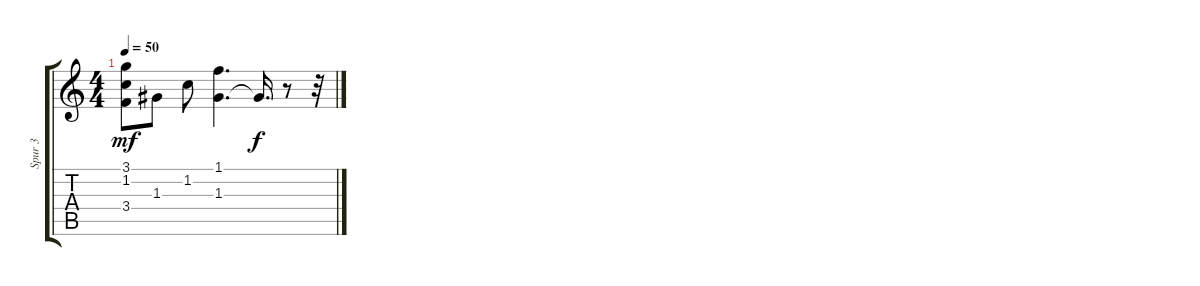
\track ("Spur 3" "Spur 3") {instrument acousticguitarsteel}
\staff {score tabs}
\tuning (E4 B3 G3 D3 A2 E2) {hide}
\ts (4 4)
\tempo 80
\tempo 50
\clef g2
\ks c
(3.1 1.2 3.4).8{dy mf} 1.3.8 1.2.8 (1.1 1.3).4{d} 1.3{t}.16{d dy f} r.8 r.32
